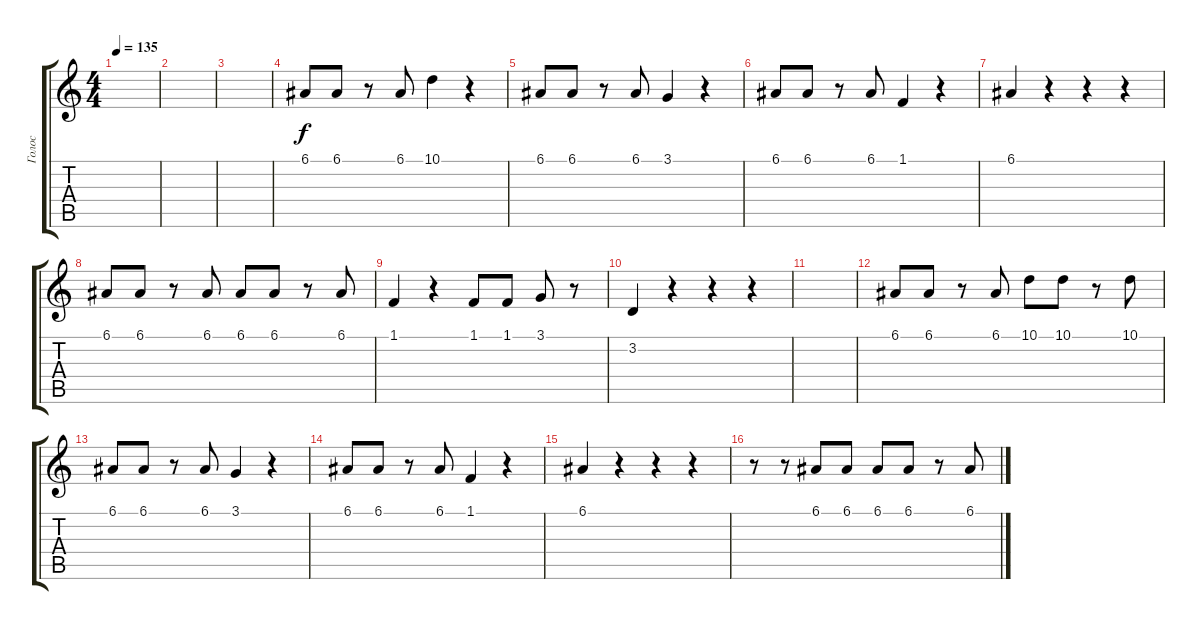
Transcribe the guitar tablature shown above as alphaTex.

\track ("Голос" "Голос") {instrument sitar}
\staff {score tabs}
\tuning (E4 B3 G3 D3 A2 E2) {hide}
\ts (4 4)
\tempo 135
\clef g2
\ks c
|
|
|
6.1.8 6.1.8 r.8 6.1.8 10.1.4 r.4 |
6.1.8 6.1.8 r.8 6.1.8 3.1.4 r.4 |
6.1.8 6.1.8 r.8 6.1.8 1.1.4 r.4 |
6.1.4 r.4 r.4 r.4 |
6.1.8 6.1.8 r.8 6.1.8 6.1.8 6.1.8 r.8 6.1.8 |
1.1.4 r.4 1.1.8 1.1.8 3.1.8 r.8 |
3.2.4 r.4 r.4 r.4 |
|
6.1.8 6.1.8 r.8 6.1.8 10.1.8 10.1.8 r.8 10.1.8 |
6.1.8 6.1.8 r.8 6.1.8 3.1.4 r.4 |
6.1.8 6.1.8 r.8 6.1.8 1.1.4 r.4 |
6.1.4 r.4 r.4 r.4 |
r.8 r.8 6.1.8 6.1.8 6.1.8 6.1.8 r.8 6.1.8
